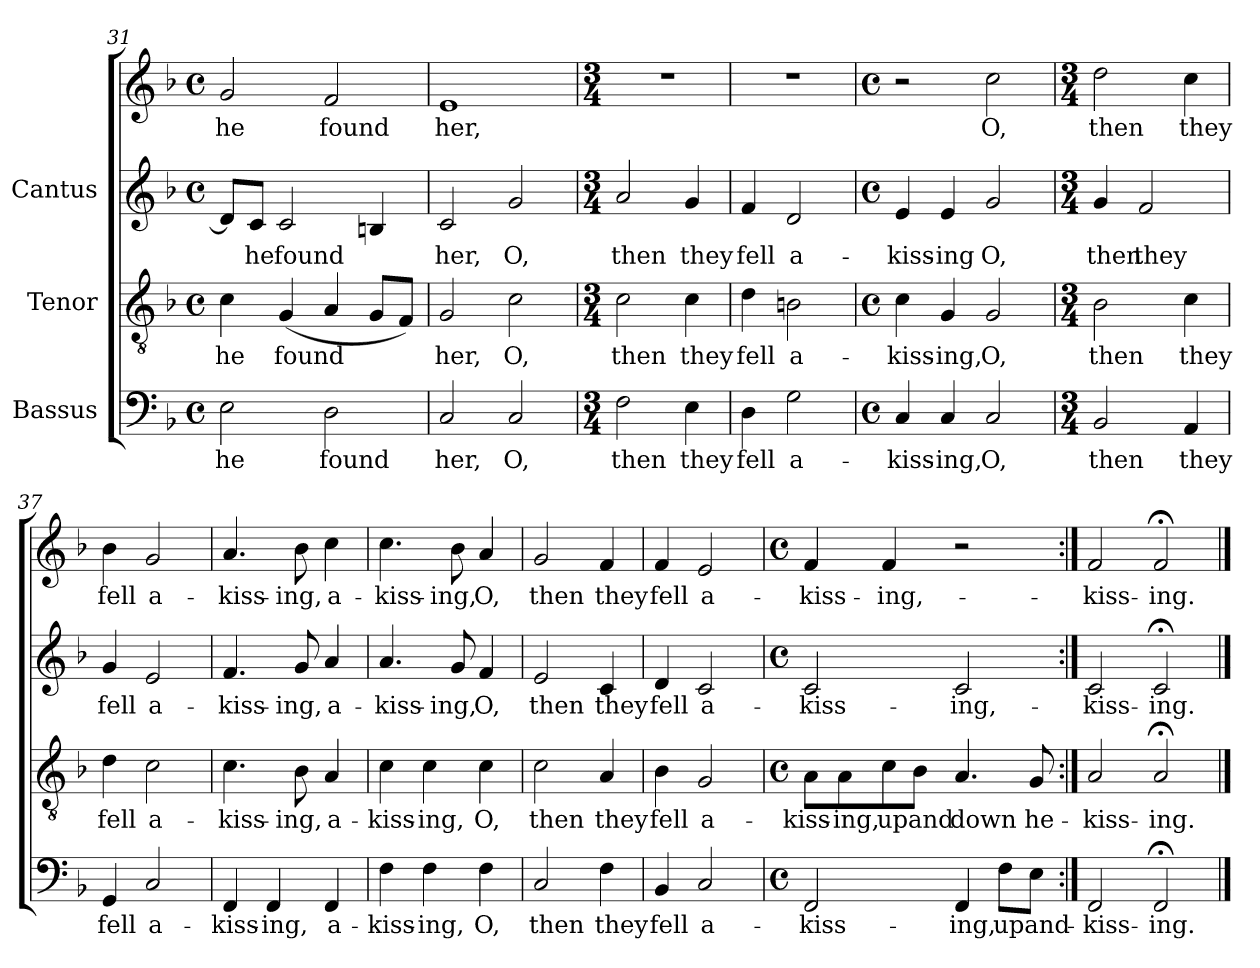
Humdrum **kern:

**kern	**text	**kern	**text	**kern	**text	**kern	**text
*part3	*part3	*part2	*part2	*part1	*part1	*part1	*part1
*staff4	*staff4	*staff3	*staff3	*staff2	*staff2	*staff1	*staff1
*I"Bassus	*	*I"Tenor	*	*I"Cantus	*	*	*
*clefF4	*	*clefGv2	*	*clefG2	*	*clefG2	*
*k[b-]	*	*k[b-]	*	*k[b-]	*	*k[b-]	*
*F:	*	*F:	*	*F:	*	*F:	*
*M4/4	*	*M4/4	*	*M4/4	*	*M4/4	*
*met(c)	*	*met(c)	*	*met(c)	*	*met(c)	*
=31	=31	=31	=31	=31	=31	=31	=31
!	!LO:LY:b:cj	!	!LO:LY:b:cj	!	!LO:LY:b:cj	!	!LO:LY:b:cj
2E\	he	4c\	he	8d/L]	.	2g/	he
!	!	!	!	!	!LO:LY:b:cj	!	!
.	.	.	.	8c/J	he	.	.
!	!	!	!LO:LY:b:cj	!	!LO:LY:b:cj	!	!
.	.	(<4G/	found	2c/	found	.	.
!	!LO:LY:b:cj	!	!LO:LY:b:cj	!	!	!	!LO:LY:b:cj
2D\	found	4A/	.	.	.	2f/	found
!	!	!	!LO:LY:b:cj	!	!LO:LY:b:cj	!	!
.	.	8G/L	.	4Bn/	.	.	.
!	!	!	!LO:LY:b:cj	!	!	!	!
.	.	8F/J)	.	.	.	.	.
=32	=32	=32	=32	=32	=32	=32	=32
!	!LO:LY:b:cj	!	!LO:LY:b:cj	!	!LO:LY:b:cj	!	!LO:LY:b:cj
2C/	her,	2G/	her,	2c/	her,	1e	her,
!	!LO:LY:b:cj	!	!LO:LY:b:cj	!	!LO:LY:b:cj	!	!
2C/	O,	2c\	O,	2g/	O,	.	.
!!LO:LB:g=z
=33	=33	=33	=33	=33	=33	=33	=33
*M3/4	*	*M3/4	*	*M3/4	*	*M3/4	*
*	*	*	*	*	*	*MM252	*
!	!LO:LY:b:cj	!	!LO:LY:b:cj	!	!LO:LY:b:cj	!	!
2F\	then	2c\	then	2a/	then	2.r	.
!	!LO:LY:b:cj	!	!LO:LY:b:cj	!	!LO:LY:b:cj	!	!
4E\	they	4c\	they	4g/	they	.	.
=34	=34	=34	=34	=34	=34	=34	=34
!	!LO:LY:b:cj	!	!LO:LY:b:cj	!	!LO:LY:b:cj	!	!
4D\	fell	4d\	fell	4f/	fell	2.r	.
!	!LO:LY:b:cj	!	!LO:LY:b:cj	!	!LO:LY:b:cj	!	!
2G\	a-	2Bn\	a-	2d/	a-	.	.
=35	=35	=35	=35	=35	=35	=35	=35
*M4/4	*	*M4/4	*	*M4/4	*	*M4/4	*
*met(c)	*	*met(c)	*	*met(c)	*	*met(c)	*
*	*	*	*	*	*	*MM168	*
!	!LO:LY:b:cj	!	!LO:LY:b:cj	!	!LO:LY:b:cj	!	!
4C/	-kiss-	4c\	-kiss-	4e/	kiss-	2r	.
!	!LO:LY:b:cj	!	!LO:LY:b:cj	!	!LO:LY:b:cj	!	!
4C/	-ing,	4G/	-ing,	4e/	-ing	.	.
!	!LO:LY:b:cj	!	!LO:LY:b:cj	!	!LO:LY:b:cj	!	!LO:LY:b:cj
2C/	O,	2G/	O,	2g/	O,	2cc\	-O,
=36	=36	=36	=36	=36	=36	=36	=36
*M3/4	*	*M3/4	*	*M3/4	*	*M3/4	*
*	*	*	*	*	*	*MM252	*
!	!LO:LY:b:cj	!	!LO:LY:b:cj	!	!LO:LY:b:cj	!	!LO:LY:b:cj
2BB-/	then	2B-\	then	4g/	then	2dd\	then
!	!	!	!	!	!LO:LY:b:cj	!	!
.	.	.	.	2f/	they	.	.
!	!LO:LY:b:cj	!	!LO:LY:b:cj	!	!	!	!LO:LY:b:cj
4AA/	they	4c\	they	.	.	4cc\	they
=37	=37	=37	=37	=37	=37	=37	=37
!	!LO:LY:b:cj	!	!LO:LY:b:cj	!	!LO:LY:b:cj	!	!LO:LY:b:cj
4GG/	fell	4d\	fell	4g/	-fell	4b-\	fell
!	!LO:LY:b:cj	!	!LO:LY:b:cj	!	!LO:LY:b:cj	!	!LO:LY:b:cj
2C/	a-	2c\	a-	2e/	a-	2g/	a-
=38	=38	=38	=38	=38	=38	=38	=38
!	!LO:LY:b:cj	!	!LO:LY:b:cj	!	!LO:LY:b:cj	!	!LO:LY:b:cj
4FF/	-kiss-	4.c\	-kiss-	4.f/	-kiss-	4.a/	-kiss-
!	!LO:LY:b:cj	!	!	!	!	!	!
4FF/	-ing,	.	.	.	.	.	.
!	!	!	!LO:LY:b:cj	!	!LO:LY:b:cj	!	!LO:LY:b:cj
.	.	8B-\	-ing,	8g/	-ing,	8b-\	-ing,
!	!LO:LY:b:cj	!	!LO:LY:b:cj	!	!LO:LY:b:cj	!	!LO:LY:b:cj
4FF/	a-	4A/	a-	4a/	a-	4cc\	a-
=39	=39	=39	=39	=39	=39	=39	=39
!	!LO:LY:b:cj	!	!LO:LY:b:cj	!	!LO:LY:b:cj	!	!LO:LY:b:cj
4F\	-kiss-	4c\	-kiss-	4.a/	kiss-	4.cc\	-kiss-
!	!LO:LY:b:cj	!	!LO:LY:b:cj	!	!	!	!
4F\	-ing,	4c\	-ing,	.	.	.	.
!	!	!	!	!	!LO:LY:b:cj	!	!LO:LY:b:cj
.	.	.	.	8g/	-ing,	8b-\	-ing,
!	!LO:LY:b:cj	!	!LO:LY:b:cj	!	!LO:LY:b:cj	!	!LO:LY:b:cj
4F\	O,	4c\	O,	4f/	O,	4a/	O,
!!LO:LB:g=z
=40	=40	=40	=40	=40	=40	=40	=40
!	!LO:LY:b:cj	!	!LO:LY:b:cj	!	!LO:LY:b:cj	!	!LO:LY:b:cj
2C/	then	2c\	then	2e/	then	2g/	then
!	!LO:LY:b:cj	!	!LO:LY:b:cj	!	!LO:LY:b:cj	!	!LO:LY:b:cj
4F\	they	4A/	they	4c/	they	4f/	they
=41	=41	=41	=41	=41	=41	=41	=41
!	!LO:LY:b:cj	!	!LO:LY:b:cj	!	!LO:LY:b:cj	!	!LO:LY:b:cj
4BB-/	fell	4B-\	fell	4d/	-fell	4f/	fell
!	!LO:LY:b:cj	!	!LO:LY:b:cj	!	!LO:LY:b:cj	!	!LO:LY:b:cj
2C/	a-	2G/	a-	2c/	a-	2e/	a-
=42	=42	=42	=42	=42	=42	=42	=42
*M4/4	*	*M4/4	*	*M4/4	*	*M4/4	*
*met(c)	*	*met(c)	*	*met(c)	*	*met(c)	*
*	*	*	*	*	*	*MM168	*
!	!LO:LY:b:cj	!	!LO:LY:b:cj	!	!LO:LY:b:cj	!	!LO:LY:b:cj
2FF/	-kiss-	8A\L	-kiss-	2c/	-kiss-	4f/	-kiss-
!	!	!	!LO:LY:b:cj	!	!	!	!
.	.	8A\	-ing,	.	.	.	.
!	!	!	!LO:LY:b:cj	!	!	!	!LO:LY:b:cj
.	.	8c\	up	.	.	4f/	-ing,-
!	!	!	!LO:LY:b:cj	!	!	!	!
.	.	8B-\J	and	.	.	.	.
!	!LO:LY:b:cj	!	!LO:LY:b:cj	!	!LO:LY:b:cj	!	!
4FF/	-ing,	4.A/	down	2c/	-ing,-	2r	.
!	!LO:LY:b:cj	!	!	!	!	!	!
8F\L	up	.	.	.	.	.	.
!	!LO:LY:b:cj	!	!LO:LY:b:cj	!	!	!	!
8E\J	and-	8G/	he-	.	.	.	.
=43:|!	=43:|!	=43:|!	=43:|!	=43:|!	=43:|!	=43:|!	=43:|!
*	*	*	*	*	*	*MM168	*
!	!LO:LY:b:cj	!	!LO:LY:b:cj	!	!LO:LY:b:cj	!	!LO:LY:b:cj
2FF/	-kiss-	2A/	-kiss-	2c/	kiss-	2f/	-kiss-
*	*	*	*	*	*	*MM112	*
!	!LO:LY:b:cj	!	!LO:LY:b:cj	!	!LO:LY:b:cj	!	!LO:LY:b:cj
2FF;</	-ing.	2A;</	-ing.	2c;</	-ing.	2f;</	-ing.
==	==	==	==	==	==	==	==
*-	*-	*-	*-	*-	*-	*-	*-
